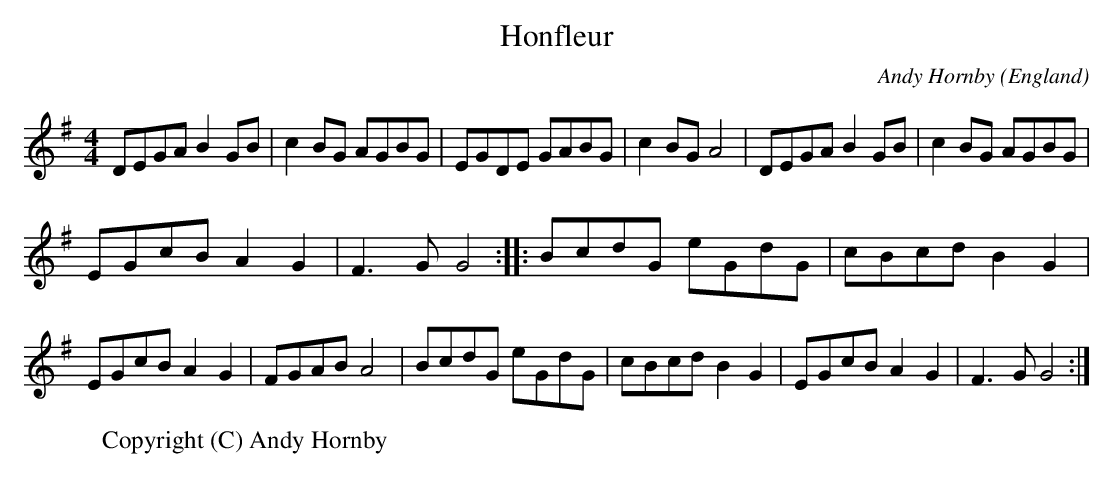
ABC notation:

X:1
T:Honfleur
O:England
M:4/4
C:Andy Hornby
K:G
DEGA B2GB|c2BG AGBG|EGDE GABG|c2BG A4|\
DEGA B2GB|c2BG AGBG|
EGcB A2G2|F3G G4 :|\
|:\
BcdG eGdG|cBcd B2G2|
EGcB A2G2|FGAB A4|\
BcdG eGdG|cBcd B2G2|EGcB A2G2|F3G G4 :|
W:Copyright (C) Andy Hornby
